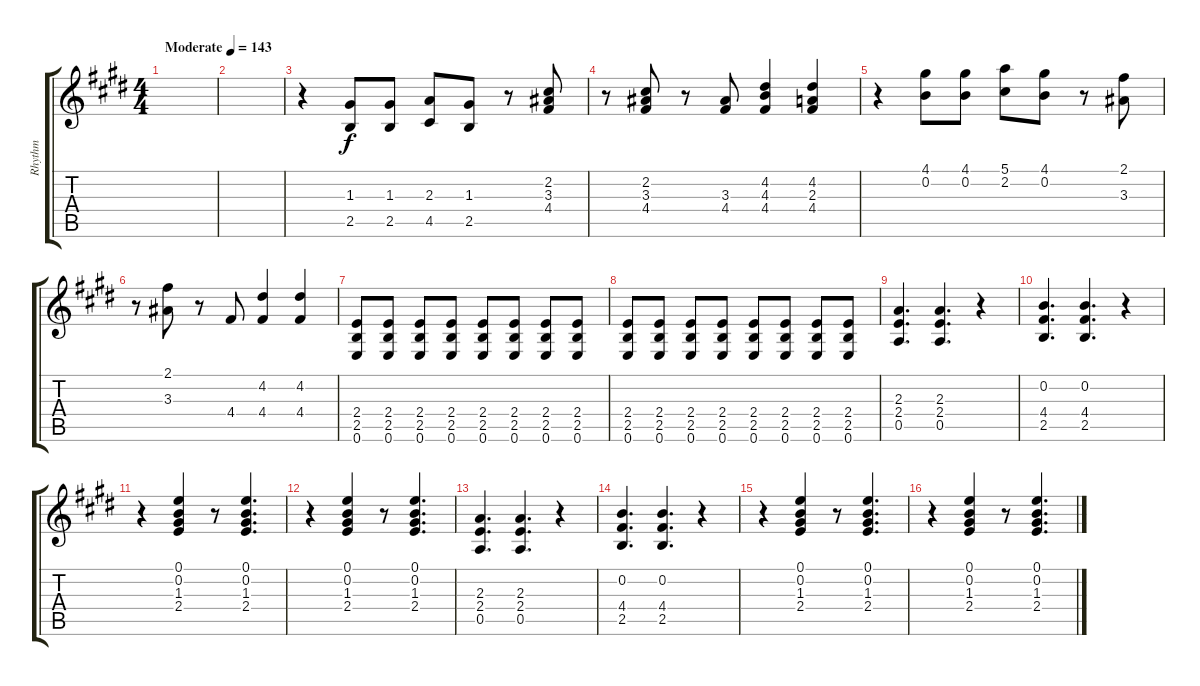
\track ("Rhythm" "Rhythm") {instrument electricguitarclean}
\staff {score tabs}
\tuning (E4 B3 G3 D3 A2 E2) {hide}
\ts (4 4)
\tempo (143 "Moderate")
\clef g2
\ks e
|
|
r.4 (1.3 2.5).8 (1.3 2.5).8 (2.3 4.5).8 (1.3 2.5).8 r.8 (2.2 3.3 4.4).8 |
r.8 (2.2 3.3 4.4).8 r.8 (3.3 4.4).8 (4.2 4.3 4.4).4 (4.2 2.3 4.4).4 |
r.4 (4.1 0.2).8 (4.1 0.2).8 (5.1 2.2).8 (4.1 0.2).8 r.8 (2.1 3.3).8 |
r.8 (2.1 3.3).8 r.8 4.4.8 (4.2 4.4).4 (4.2 4.4).4 |
(2.4 2.5 0.6).8 (2.4 2.5 0.6).8 (2.4 2.5 0.6).8 (2.4 2.5 0.6).8 (2.4 2.5 0.6).8 (2.4 2.5 0.6).8 (2.4 2.5 0.6).8 (2.4 2.5 0.6).8 |
(2.4 2.5 0.6).8 (2.4 2.5 0.6).8 (2.4 2.5 0.6).8 (2.4 2.5 0.6).8 (2.4 2.5 0.6).8 (2.4 2.5 0.6).8 (2.4 2.5 0.6).8 (2.4 2.5 0.6).8 |
(2.3 2.4 0.5).4{d} (2.3 2.4 0.5).4{d} r.4 |
(0.2 4.4 2.5).4{d} (0.2 4.4 2.5).4{d} r.4 |
r.4 (0.1 0.2 1.3 2.4).4 r.8 (0.1 0.2 1.3 2.4).4{d} |
r.4 (0.1 0.2 1.3 2.4).4 r.8 (0.1 0.2 1.3 2.4).4{d} |
(2.3 2.4 0.5).4{d} (2.3 2.4 0.5).4{d} r.4 |
(0.2 4.4 2.5).4{d} (0.2 4.4 2.5).4{d} r.4 |
r.4 (0.1 0.2 1.3 2.4).4 r.8 (0.1 0.2 1.3 2.4).4{d} |
r.4 (0.1 0.2 1.3 2.4).4 r.8 (0.1 0.2 1.3 2.4).4{d}
